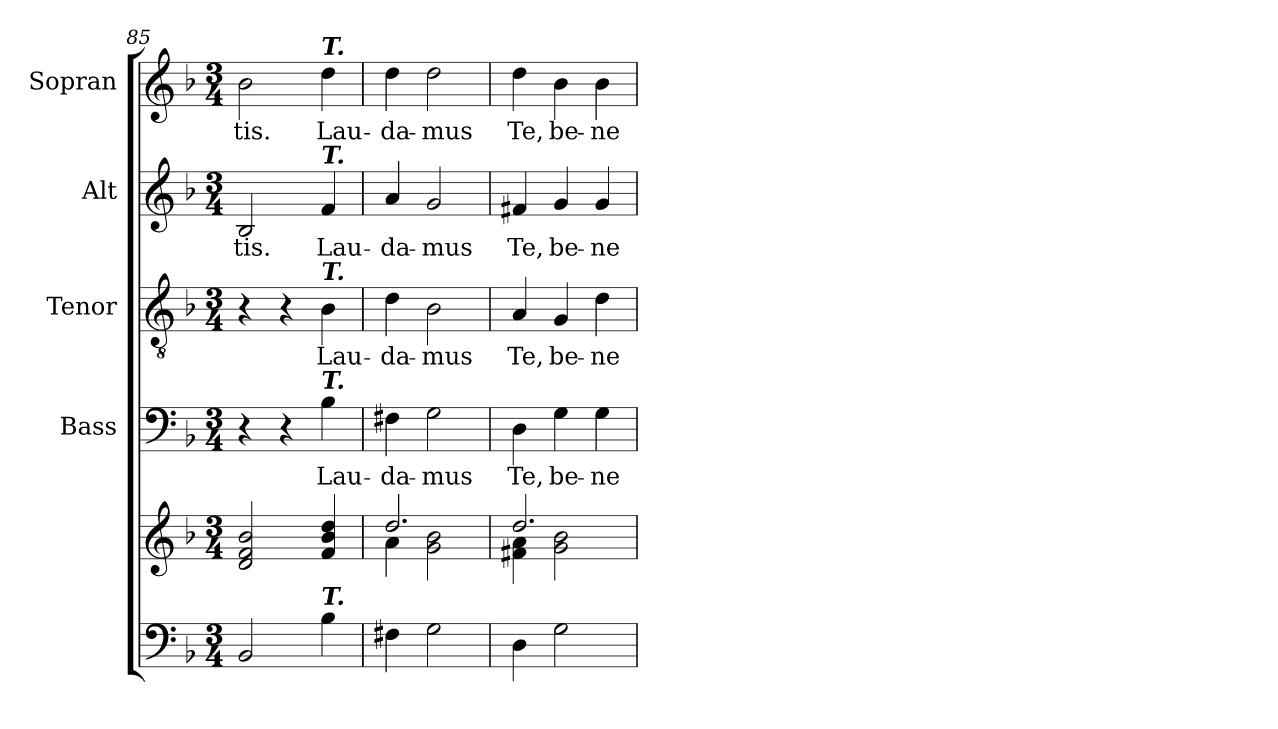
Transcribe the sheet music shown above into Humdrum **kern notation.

**kern	**kern	**kern	**text	**kern	**text	**kern	**text	**kern	**text
*part5	*part5	*part4	*part4	*part3	*part3	*part2	*part2	*part1	*part1
*staff6	*staff5	*staff4	*staff4	*staff3	*staff3	*staff2	*staff2	*staff1	*staff1
*	*	*I"Bass	*	*I"Tenor	*	*I"Alt	*	*I"Sopran	*
*	*	*I'B.	*	*I'T.	*	*I'A.	*	*I'S.	*
*clefF4	*clefG2	*clefF4	*	*clefGv2	*	*clefG2	*	*clefG2	*
*k[b-]	*k[b-]	*k[b-]	*	*k[b-]	*	*k[b-]	*	*k[b-]	*
*F:	*F:	*F:	*	*F:	*	*F:	*	*F:	*
*M3/4	*M3/4	*M3/4	*	*M3/4	*	*M3/4	*	*M3/4	*
=85	=85	=85	=85	=85	=85	=85	=85	=85	=85
!	!	!	!	!	!	!	!LO:LY:b	!	!LO:LY:b
2BB-/	2d/ 2f/ 2b-/	4r	.	4r	.	2B-/	-tis.	2b-\	-tis.
.	.	4r	.	4r	.	.	.	.	.
!	!	!	!	!	!	!	!	!LO:TX:a:Bi:t=T.	!
!	!	!	!	!	!	!LO:TX:a:Bi:t=T.	!	!	!
!	!	!	!	!LO:TX:a:Bi:t=T.	!	!	!	!	!
!	!	!LO:TX:a:Bi:t=T.	!	!	!	!	!	!	!
!LO:TX:a:Bi:t=T.	!	!	!	!	!	!	!	!	!
!	!	!	!LO:LY:b	!	!LO:LY:b	!	!LO:LY:b	!	!LO:LY:b
4B-\	4f/ 4b-/ 4dd/	4B-\	Lau-	4B-\	Lau-	4f/	Lau-	4dd\	Lau-
=86	=86	=86	=86	=86	=86	=86	=86	=86	=86
*	*^	*	*	*	*	*	*	*	*
!	!	!	!	!LO:LY:b	!	!LO:LY:b	!	!LO:LY:b	!	!LO:LY:b
4F#X\	2.dd/	4a\	4F#X\	-da-	4d\	-da-	4a/	-da-	4dd\	-da-
!	!	!	!	!LO:LY:b	!	!LO:LY:b	!	!LO:LY:b	!	!LO:LY:b
2G\	.	2g\ 2b-\	2G\	-mus	2B-\	-mus	2g/	-mus	2dd\	-mus
=87	=87	=87	=87	=87	=87	=87	=87	=87	=87	=87
!	!	!	!	!LO:LY:b	!	!LO:LY:b	!	!LO:LY:b	!	!LO:LY:b
4D\	2.dd/	4f#X\ 4a\	4D\	Te,	4A/	Te,	4f#X/	Te,	4dd\	Te,
!	!	!	!	!LO:LY:b	!	!LO:LY:b	!	!LO:LY:b	!	!LO:LY:b
2G\	.	2g\ 2b-\	4G\	be-	4G/	be-	4g/	be-	4b-\	be-
!	!	!	!	!LO:LY:b	!	!LO:LY:b	!	!LO:LY:b	!	!LO:LY:b
.	.	.	4G\	-ne-	4d\	-ne-	4g/	-ne-	4b-\	-ne-
*	*v	*v	*	*	*	*	*	*	*	*
=	=	=	=	=	=	=	=	=	=
*-	*-	*-	*-	*-	*-	*-	*-	*-	*-
